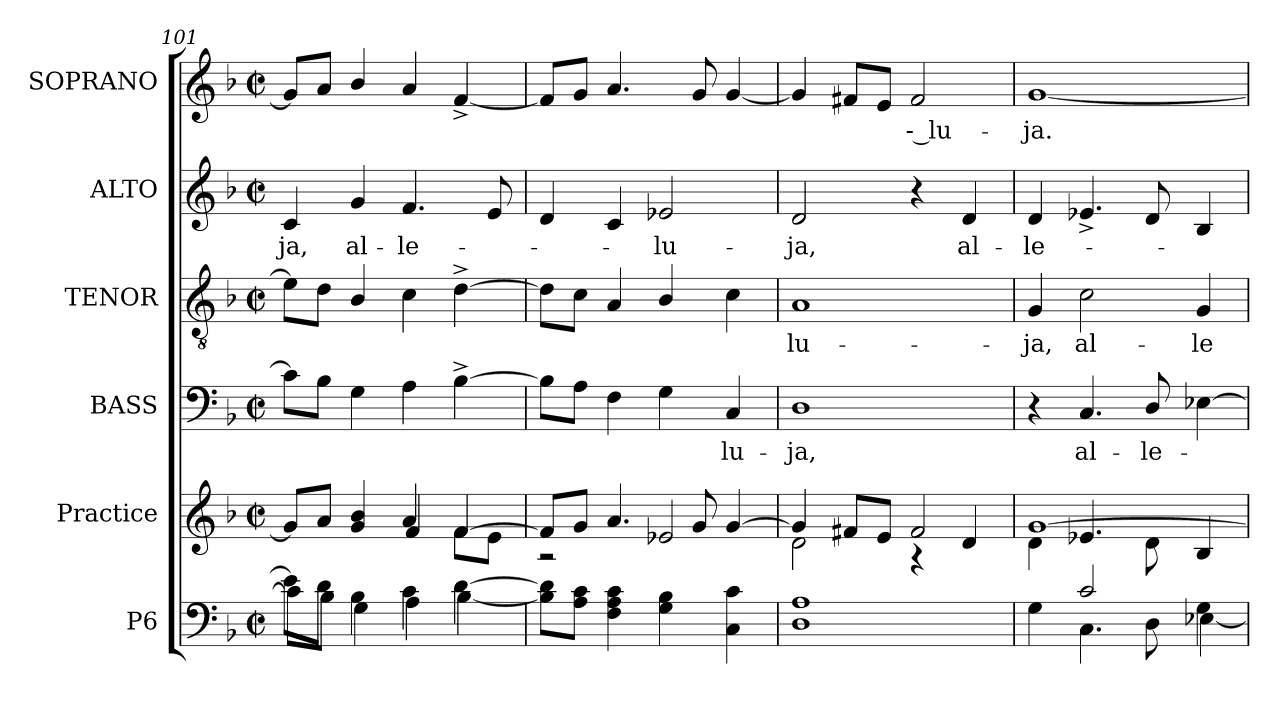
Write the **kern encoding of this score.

**kern	**kern	**kern	**text	**kern	**text	**kern	**text	**kern	**text
*part6	*part5	*part4	*part4	*part3	*part3	*part2	*part2	*part1	*part1
*staff6	*staff5	*staff4	*staff4	*staff3	*staff3	*staff2	*staff2	*staff1	*staff1
*I"P6	*I"Practice	*I"BASS	*	*I"TENOR	*	*I"ALTO	*	*I"SOPRANO	*
*	*	*I'B.	*	*I'T.	*	*I'A.	*	*I'S.	*
*clefF4	*clefG2	*clefF4	*	*clefGv2	*	*clefG2	*	*clefG2	*
*	*	*	*	*ITrd7c12	*	*	*	*	*
*k[b-]	*k[b-]	*k[b-]	*	*k[b-]	*	*k[b-]	*	*k[b-]	*
*F:	*F:	*F:	*	*F:	*	*F:	*	*F:	*
*M2/2	*M2/2	*M2/2	*	*M2/2	*	*M2/2	*	*M2/2	*
*met(c|)	*met(c|)	*met(c|)	*	*met(c|)	*	*met(c|)	*	*met(c|)	*
=101	=101	=101	=101	=101	=101	=101	=101	=101	=101
*^	*^	*	*	*	*	*	*	*	*
!	!	!	!	!	!	!	!	!	!LO:LY:b:color=#000000	!	!
8e-i\L]	8ci\L]	8gi/L]	2ryy	8ci\L]	.	8E-i\L]	.	4ci/	-ja,	8gi/L]	.
8di\J	8B-i\J	8ai/J	.	8B-i\J	.	8Di\J	.	.	.	8ai/J	.
!	!	!	!	!	!	!	!	!	!LO:LY:b:color=#000000	!	!
4B-i\	4Gi\	4gi/ 4b-i	.	4Gi\	.	4BB-i/	.	4gi/	al-	4b-i/	.
!	!	!	!	!	!	!	!	!	!LO:LY:b:color=#000000	!	!
4ci\	4Ai\	4ai/	4fi/	4Ai\	.	4Ci\	.	4.fi/	-le-	4ai/	.
[4di\	[4B-i\	[4fi/	8fi\L	[4B-^i\	.	[4D^i\	.	.	.	[4f^i/	.
.	.	.	8ei\J	.	.	.	.	8ei/	.	.	.
*v	*v	*	*	*	*	*	*	*	*	*	*
!!LO:LB:g=z
=102	=102	=102	=102	=102	=102	=102	=102	=102	=102	=102
!	!	!	!	!LO:LY:b:color=#000000	!	!	!	!	!	!
!	!	!	!	!	!	!LO:LY:b:color=#000000	!	!	!	!
8B-i\] 8di]L	8fi/L]	2r	8B-i\L]	--	8Di\L]	--	4di/	.	8fi/L]	.
8Ai\ 8ciJ	8gi/J	.	8Ai\J	.	8Ci\J	.	.	.	8gi/J	.
4Fi\ 4Ai 4ci	4.ai/	.	4Fi\	.	4AAi/	.	4ci/	.	4.ai/	.
!	!	!	!	!	!	!	!	!LO:LY:b:color=#000000	!	!
4Gi\ 4B-i	.	2e-Xi/	4Gi\	.	4BB-i/	.	2e-Xi/	-lu-	.	.
.	8gi/	.	.	.	.	.	.	.	8gi/	.
!	!	!	!	!LO:LY:b:color=#000000	!	!	!	!	!	!
4Ci\ 4ci	[4gi/	.	4Ci/	- lu-	4Ci\	.	.	.	[4gi/	.
=103	=103	=103	=103	=103	=103	=103	=103	=103	=103	=103
!	!	!	!	!LO:LY:b:color=#000000	!	!	!	!	!	!
!	!	!	!	!	!	!LO:LY:b:color=#000000	!	!	!	!
!	!	!	!	!	!	!	!	!LO:LY:b:color=#000000	!	!
1Di 1Ai	4gi/]	2di\	1Di	-ja,	1AAi	- lu-	2di/	-ja,	4gi/]	.
.	8f#Xi/L	.	.	.	.	.	.	.	8f#Xi/L	.
.	8ei/J	.	.	.	.	.	.	.	8ei/J	.
!	!	!	!	!	!	!	!	!	!	!LO:LY:b:color=#000000
.	2f#i/	4r	.	.	.	.	4r	.	2f#i/	-- lu-
!	!	!	!	!	!	!	!	!LO:LY:b:color=#000000	!	!
.	.	4di/	.	.	.	.	4di/	al-	.	.
=104	=104	=104	=104	=104	=104	=104	=104	=104	=104	=104
*^	*	*	*	*	*	*	*	*	*	*
!	!	!	!	!	!	!	!LO:LY:b:color=#000000	!	!	!	!
!	!	!	!	!	!	!	!	!	!LO:LY:b:color=#000000	!	!
!	!	!	!	!	!	!	!	!	!	!	!LO:LY:b:color=#000000
4ryy	4Gi\	[1gi	4di\	4r	.	4GGi/	-ja,	4di/	-le-	[1gi	-ja.
!	!	!	!	!	!LO:LY:b:color=#000000	!	!	!	!	!	!
!	!	!	!	!	!	!	!LO:LY:b:color=#000000	!	!	!	!
2ci/	4.Ci\	.	4.e-Xi/	4.Ci/	al-	2Ci\	al-	4.e-X^i/	.	.	.
!	!	!	!	!	!LO:LY:b:color=#000000	!	!	!	!	!	!
.	8Di\	.	8di\	8Di/	-le-	.	.	8di/	.	.	.
!	!	!	!	!	!	!	!LO:LY:b:color=#000000	!	!	!	!
4Gi\	[4E-Xi\	.	4B-i/	[4E-Xi\	.	4GGi/	-le-	4B-i/	.	.	.
*v	*v	*	*	*	*	*	*	*	*	*	*
*	*v	*v	*	*	*	*	*	*	*	*
=	=	=	=	=	=	=	=	=	=
*-	*-	*-	*-	*-	*-	*-	*-	*-	*-
